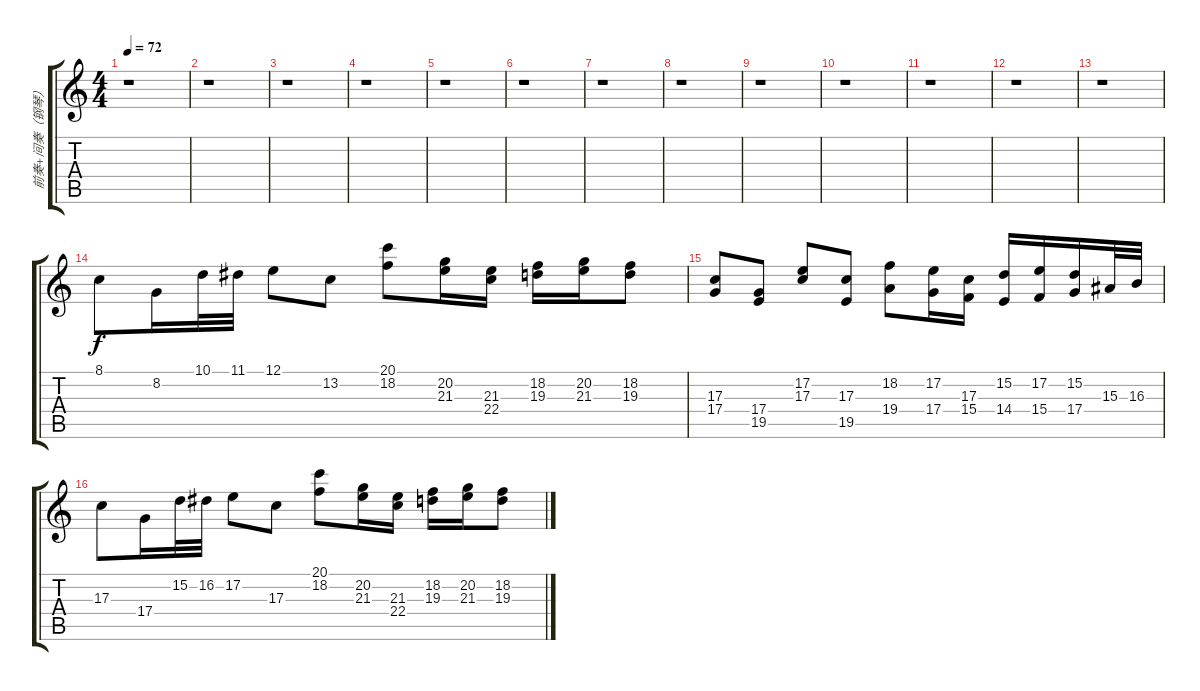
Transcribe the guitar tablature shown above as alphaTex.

\track ("前奏+间奏（钢琴）" "前奏+间奏（钢琴）") {instrument electricpiano1}
\staff {score tabs}
\tuning (E4 B3 G3 D3 A2 E2) {hide}
\ts (4 4)
\tempo 72
\clef g2
\ks c
r.1{dy f} |
r.1 |
r.1 |
r.1 |
r.1 |
r.1 |
r.1 |
r.1 |
r.1 |
r.1 |
r.1 |
r.1 |
r.1 |
8.1.8 8.2.16 10.1.32 11.1.32 12.1.8 13.2.8 (20.1 18.2).8 (20.2 21.3).16 (21.3 22.4).16 (18.2 19.3).16 (20.2 21.3).16 (18.2 19.3).8 |
(17.3 17.4).8 (17.4 19.5).8 (17.2 17.3).8 (17.3 19.5).8 (18.2 19.4).8 (17.2 17.4).16 (17.3 15.4).16 (15.2 14.4).16 (17.2 15.4).16 (15.2 17.4).16 15.3.32 16.3.32 |
17.3.8 17.4.16 15.2.32 16.2.32 17.2.8 17.3.8 (20.1 18.2).8 (20.2 21.3).16 (21.3 22.4).16 (18.2 19.3).16 (20.2 21.3).16 (18.2 19.3).8
